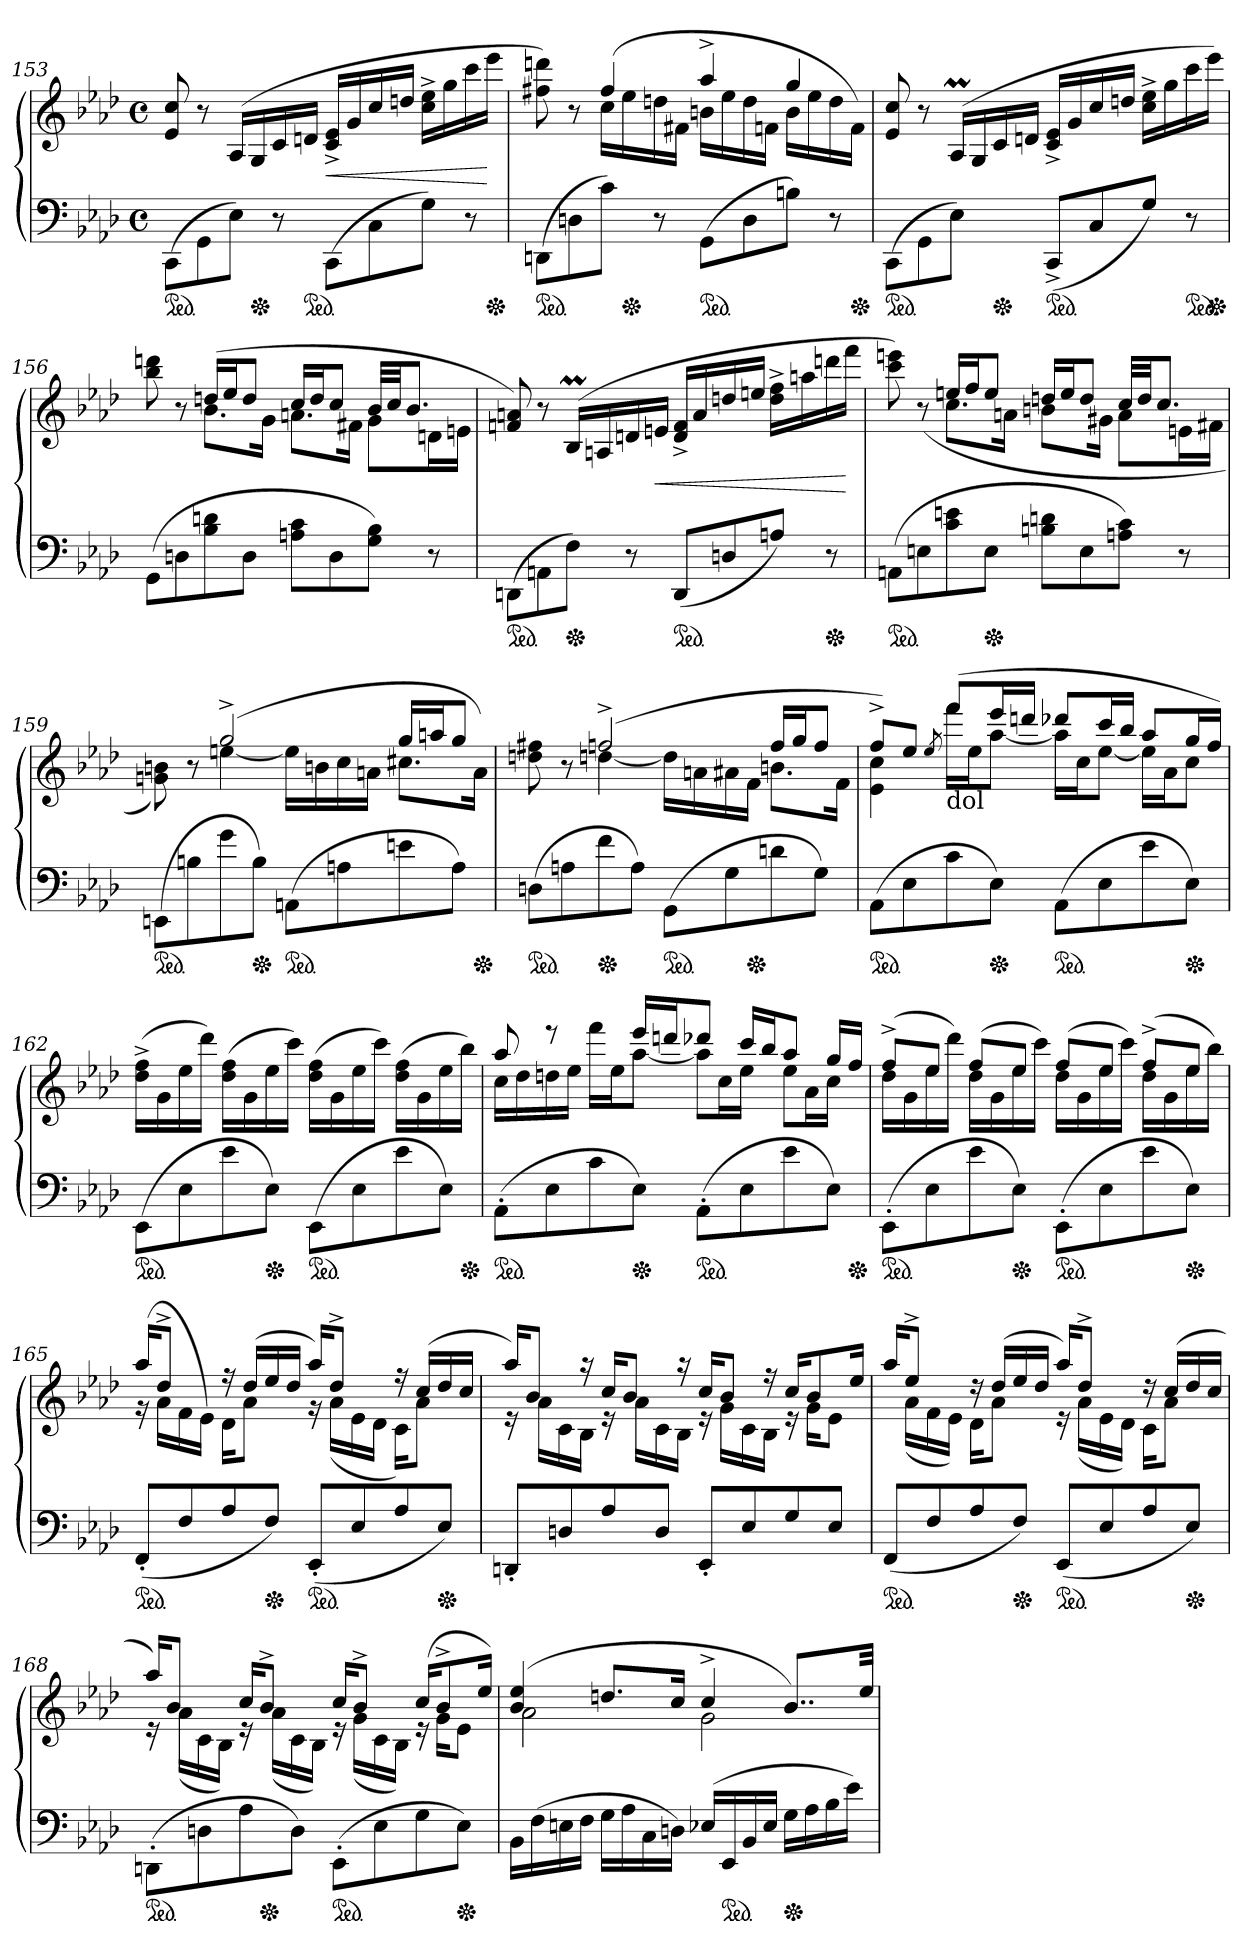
**kern	**kern	**dynam
*part1	*part1	*part1
*staff2	*staff1	*staff1/2
*clefF4	*clefG2	*
*k[b-e-a-d-]	*k[b-e-a-d-]	*
*f:	*f:	*
*M4/4	*M4/4	*
*met(c)	*met(c)	*
*ped	*	*
=153	=153	=153
(>8CC\L	8e- 8cc	.
8GG\	8r	.
8E-\J)	(>16A-/LL	.
*Xped	*	*
.	16G/	.
8r	16c\	.
*ped	*	*
.	16dn\JJ	.
(>8CC\L	16c^< 16e-^<LL	<
.	16g	.
8C\	16cc	.
.	16ddnJJ	.
8G\J)	16cc^< 16ee-^<LL	.
.	16gg	.
8r	16ccc	.
*Xped	*	*
.	16eee-JJ	[
=154	=154	=154
*	*^	*
*ped	*	*	*
(>8DDn\L	4ryy	8ff#X 8dddn)	.
8Dn\	.	8r	.
8c\J)	(>4ff#	16ccLL	.
*Xped	*	*	*
.	.	16ee-	.
8r	.	16ddn	.
.	.	16f#XJJ	.
*ped	*	*	*
(>8GGL	4aa-^>	16bnLL	.
.	.	16ee-	.
8D	.	16dd	.
.	.	16fnJJ	.
8BnJ)	4gg	16bLL	.
.	.	16ee-	.
8r	.	16dd	.
*Xped	*	*	*
.	.	16fJJ)	.
*	*v	*v	*
=155	=155	=155
*ped	*	*
(>8CC\L	8e- 8cc	.
8GG\	8r	.
8E-\J)	(>16A-M/LL	.
.	16G/	.
*Xped	*	*
8ryy	16c\	.
.	16dn\JJ	.
*ped	*	*
(<8CC^>L	16c^< 16e-^<LL	.
.	16g	.
8C	16cc	.
.	16ddnJJ	.
8GJ)	16cc^< 16ee-^<LL	.
.	16gg	.
*ped	*	*
8r	16ccc	.
*Xped	*	*
.	16eee-JJ)	.
=156	=156	=156
*	*^	*
(>8GGL	4ryy	8bb- 8dddn	.
8Dn	.	8r	.
8B- 8dn	(>16ddnLL	8.b-L	.
.	16ee-J	.	.
8DJ	8ddJ	.	.
.	.	16gJk	.
8An 8cL	16ccLL	8.anL	.
.	16ddJ	.	.
8D	8ccJ	.	.
.	.	16f#XJk	.
8G 8B-J)	32b-LLL	8gL	.
.	32ccJJ	.	.
.	8.b-J	.	.
8r	.	16dnL	.
.	.	16enJJ	.
*	*v	*v	*
=157	=157	=157
*ped	*	*
(>8DDnL	8fn 8an)	.
8AAn	8r	.
*Xped	*	*
8F\J)	(>16B-M/LL	.
.	16An/	.
8r	16dn	.
.	16enJJ	<
*ped	*	*
(<8DDL	16d^</ 16f^</LL	.
.	16a/	.
8Dn	16ddn/	.
.	16een/JJ	.
8AnJ)	16dd^< 16ff^<LL	.
.	16aan	.
*Xped	*	*
8r	16dddn	.
.	16fffJJ	[
=158	=158	=158
*	*^	*
*ped	*	*	*
(>8AAnL	4ryy	8ccc 8eeen)	.
8En	.	(>8r	.
8c 8en	16eenLL	8.ccL	.
.	16ffJ	.	.
*Xped	*	*	*
8EJ	8eeJ	.	.
.	.	16anJk	.
!	!	!LO:N:vis=8	!
8Bn 8dnL	16ddnLL	8.bnL	.
.	16eeJ	.	.
8E	8ddJ	.	.
.	.	16g#XJk	.
8An 8cJ)	32ccLLL	8aL	.
.	32ddJJ	.	.
.	8.ccJ	.	.
8r	.	16enL	.
.	.	16f#XJJ	.
=159	=159	=159	=159
*ped	*	*	*
(>8EEnL	4ryy	8gn\ 8bn\)	.
8Bn	.	8r	.
8g	(>2gg^>	[4een	.
*Xped	*	*	*
8BJ)	.	.	.
*ped	*	*	*
(>8AAnL	.	16eeLL]	.
.	.	16bn	.
8An	.	16cc	.
.	.	16anJJ	.
8en	16ggLL	8.cc#XL	.
.	16aanJ	.	.
8AJ)	8ggJ	.	.
*Xped	*	*	*
.	.	16aJk)	.
=160	=160	=160	=160
*ped	*	*	*
(>8DnL	4ryy	8ddn 8ff#X	.
8An	.	8r	.
*Xped	*	*	*
8f	(>2ffn^>	[4ddn	.
8AJ)	.	.	.
*ped	*	*	*
(>8GGL	.	16ddLL]	.
.	.	16an	.
8G	.	16a#X	.
*Xped	*	*	*
.	.	16fJJ	.
8dn	16ffLL	8.bnL	.
.	16ggJ	.	.
8GJ)	8ffJ	.	.
.	.	16fJk	.
=161	=161	=161	=161
*ped	*	*	*
(>8AA-L	8ff^>L)	4e- 4cc	.
8E-	8ee-J	.	.
.	8qee-/	.	.
!	!LO:TX:b:t=dol	!	!
8c	(>8fffL	16fffLL	.
.	.	16ee-J	.
*Xped	*	*	*
8E-J)	16eee-L	[8aa-J	.
.	16dddnJJ	.	.
*ped	*	*	*
(>8AA-L	8ddd-XL	16aa-LL]	.
.	.	16ccJ	.
8E-	16cccL	[8ee-J	.
.	16bb-JJ	.	.
8e-	8aa-L	16ee-LL]	.
.	.	16a-J	.
*Xped	*	*	*
8E-J)	16ggL	8ccJ	.
.	16ffJJ)	.	.
*	*v	*v	*
=162	=162	=162
*ped	*	*
(>8EE-L	(>16dd-^> 16ff^>LL	.
.	16g	.
8E-	16ee-	.
.	16ddd-JJ)	.
8e-	(>16dd- 16ffLL	.
.	16g	.
*Xped	*	*
8E-J)	16ee-	.
.	16cccJJ)	.
*ped	*	*
(>8EE-L	(>16dd- 16ffLL	.
.	16g	.
8E-	16ee-	.
.	16cccJJ)	.
8e-	(>16dd- 16ffLL	.
.	16g	.
8E-J)	16ee-	.
*Xped	*	*
.	16bb-JJ)	.
=163	=163	=163
*	*^	*
*ped	*	*	*
(>8AA-'>L	8aa-	16ccLL	.
.	.	16dd-	.
8E-	8reee	16ddn	.
.	.	16ee-JJ	.
8c	8ryy	16fffLL	.
.	.	16ee-J	.
*Xped	*	*	*
8E-J)	16eee-LL	[8aa-J	.
.	16dddnJ	.	.
!	!	!LO:N:vis=8	!
*ped	*	*	*
(>8AA-'>L	8ddd-XJ	16aa-L]	.
.	.	16ccL	.
!	!	!LO:N:vis=16	!
8E-	16cccLL	8ee-JJ	.
.	16bb-J	.	.
!	!	!LO:N:vis=8	!
8e-	8aa-J	16ee-L	.
.	.	16a-L	.
!	!	!LO:N:vis=16	!
8E-J)	16ggLL	8ccJJ	.
*Xped	*	*	*
.	16ffJJ	.	.
=164	=164	=164	=164
*ped	*	*	*
(>8EE-'>L	(>8ff^>L	16dd-LL	.
.	.	16g	.
8E-	8ee-J	16ee-	.
.	.	16ddd-JJ)	.
8e-	(>8ffL	16dd-LL	.
.	.	16g	.
*Xped	*	*	*
8E-J)	8ee-J	16ee-	.
.	.	16cccJJ)	.
*ped	*	*	*
(>8EE-'>L	(>8ffL	16dd-LL	.
.	.	16g	.
8E-	8ee-J	16ee-	.
.	.	16cccJJ)	.
8e-	(>8ff^>L	16dd-LL	.
.	.	16g	.
*Xped	*	*	*
8E-J)	8ee-J	16ee-	.
.	.	16bb-JJ)	.
=165	=165	=165	=165
*ped	*	*	*
(>8FF'>L	(>16aa-KL	16r	.
.	8dd-^>J	16a-LL	.
8F	.	16f	.
.	16ryy	16e-JJ)	.
8A-	16r	16d-KL	.
.	(>16dd-LL	8a-J	.
*Xped	*	*	*
8FJ)	16ee-	.	.
.	16dd-JJ	16ryy	.
*ped	*	*	*
(>8EE-'>L	16aa-KL)	16r	.
.	8dd-^>J	(>16a-LL	.
8E-	.	16e-	.
.	16ryy	16d-JJ	.
8A-	16r	16cKL)	.
.	(<16ccLL	8a-J	.
*Xped	*	*	*
8E-J)	16dd-	.	.
.	16ccJJ	16ryy	.
=166	=166	=166	=166
8DDn'L	16aa-KL)	16re	.
.	8b-J	16a-LL	.
8Dn	.	16c	.
.	16raa	16B-JJ	.
8A-	16ccKL	16re	.
.	8b-J	16a-LL	.
8DJ	.	16c	.
.	16raa	16B-JJ	.
8EE-'L	16ccKL	16re	.
.	8b-J	16gLL	.
8E-	.	16c	.
.	16rff	16B-JJ	.
8G	16ccKL	16re	.
.	8b-	16gKL	.
8E-J	.	8e-J	.
.	16ee-Jk	.	.
=167	=167	=167	=167
*ped	*	*	*
(>8FFL	16aa-KL	16ryy	.
.	8ee-^>J	(>16a-LL	.
8F	.	16f	.
.	16ryy	16e-JJ)	.
8A-	16rdd	16d-KL	.
.	(<16dd-LL	8a-J	.
*Xped	*	*	*
8FJ)	16ee-	.	.
.	16dd-JJ	16ryy	.
*ped	*	*	*
(>8EE-L	16aa-KL)	16re	.
.	8dd-^>J	(>16a-LL	.
8E-	.	16e-	.
.	16ryy	16d-JJ)	.
8A-	16rdd	16cKL	.
.	(<16ccLL	8a-J	.
*Xped	*	*	*
8E-J)	16dd-	.	.
.	16ccJJ	16ryy	.
=168	=168	=168	=168
*ped	*	*	*
(>8DDn'>\L	16aa-KL)	16re	.
.	8b-J	(>16a-LL	.
8Dn\	.	16c	.
.	16ryy	16B-JJ)	.
8A-\	16ccKL	16re	.
*Xped	*	*	*
.	8b-^>J	(>16a-LL	.
8D\J)	.	16c	.
.	16ryy	16B-JJ)	.
*ped	*	*	*
(>8EE-'>\L	16ccKL	16re	.
.	8b-^>J	(>16gLL	.
8E-\	.	16c	.
.	16ryy	16B-JJ)	.
8G\	(>16ccKL	16re	.
.	8b-^>	16gKL	.
*Xped	*	*	*
8E-\J)	.	8e-J	.
.	16ee-Jk)	.	.
=169	=169	=169	=169
16BB-LL	(>4b- 4ee-	2a-	.
(>16F	.	.	.
16En	.	.	.
16FJJ	.	.	.
16GLL	8.ddnL	.	.
16A-	.	.	.
16C	.	.	.
16DnJJ)	16ccJk	.	.
(>16E-XLL	4cc^>	2g	.
*ped	*	*	*
16EE-	.	.	.
16BB-	.	.	.
16E-JJ	.	.	.
*Xped	*	*	*
16GLL	8..b-L)	.	.
16A-	.	.	.
16B-	.	.	.
16e-JJ)	.	.	.
.	32ee-Jkk	.	.
*	*v	*v	*
=	=	=
*-	*-	*-
